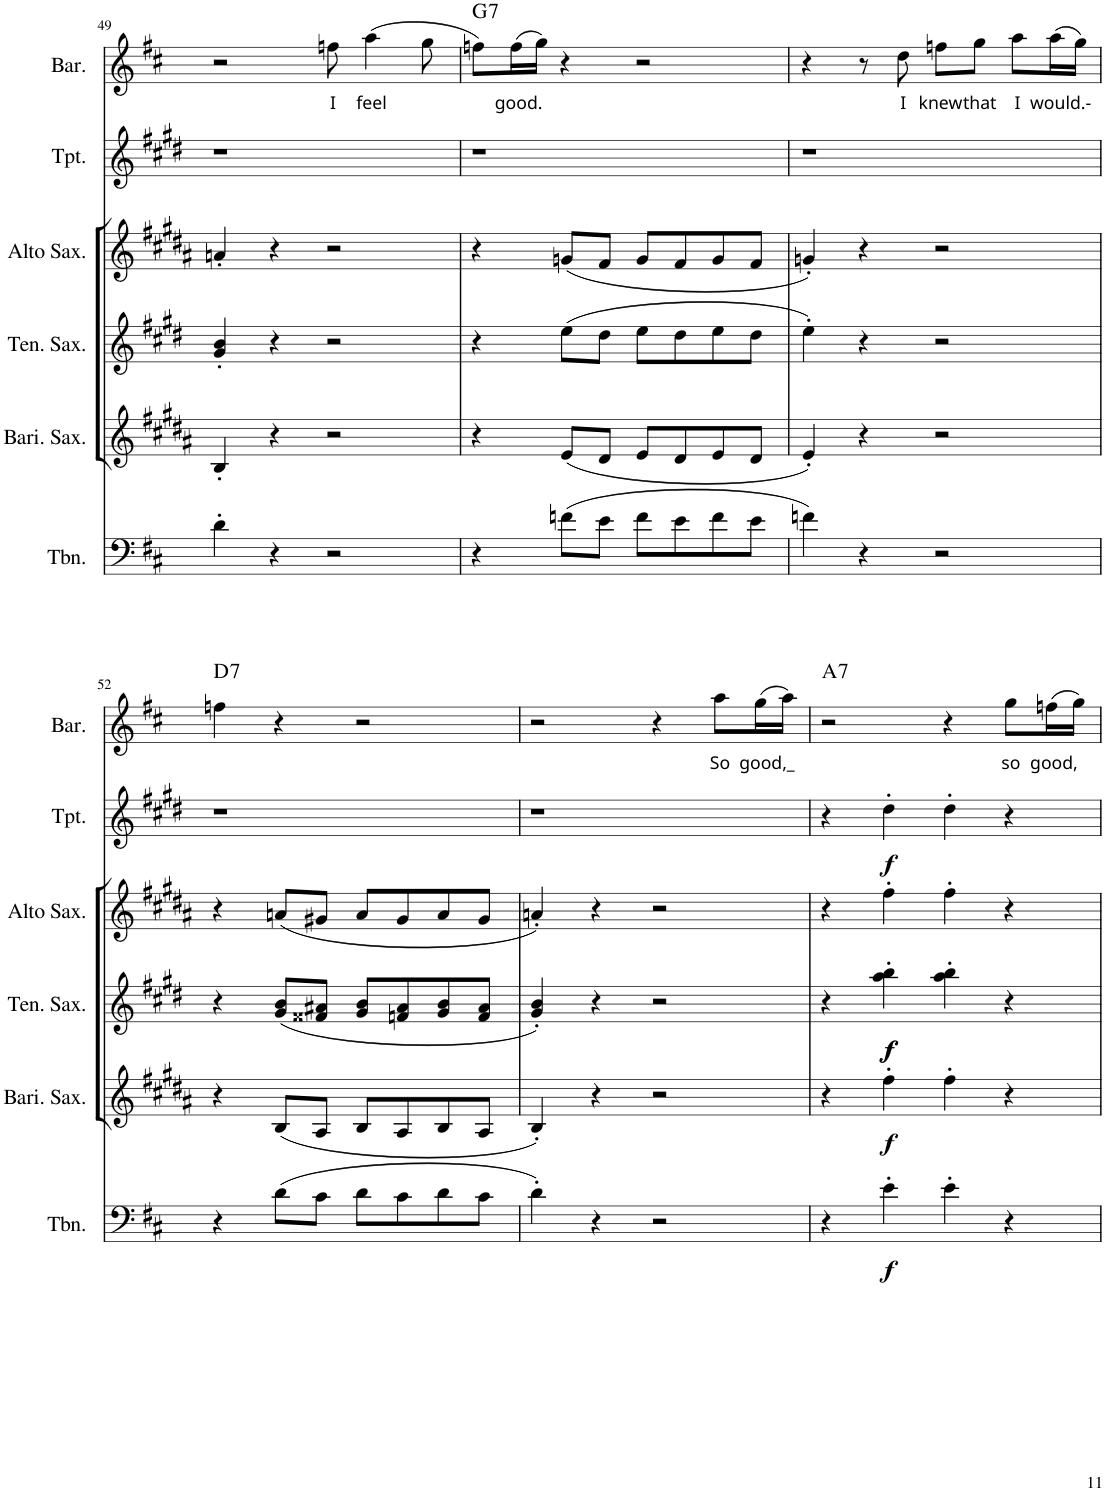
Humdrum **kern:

**kern	**dynam	**kern	**dynam	**kern	**dynam	**kern	**kern	**dynam	**kern	**text	**harte
*part6	*part6	*part5	*part5	*part4	*part4	*part3	*part2	*part2	*part1	*part1	*part1
*staff6	*staff6	*staff5	*staff5	*staff4	*staff4	*staff3	*staff2	*staff2	*staff1	*staff1	*
*I"Trombone	*	*I"Baritone Saxophone	*	*I"Tenor Saxophone	*	*I"Alto Saxophone	*I"Trumpet in Bb	*	*I"Baritone	*	*
*I'Tbn.	*	*I'Bari. Sax.	*	*I'Ten. Sax.	*	*I'Alto Sax.	*I'Tpt.	*	*I'Bar.	*	*
!!LO:PB:g=z
*clefF4	*	*clefG2	*	*clefG2	*	*clefG2	*clefG2	*	*clefG2	*	*
*	*	*Trd12c21	*	*Trd8c14	*	*Trd5c9	*Trd1c2	*	*	*	*
*k[f#c#]	*	*k[f#c#g#d#a#]	*	*k[f#c#g#d#]	*	*k[f#c#g#d#a#]	*k[f#c#g#d#]	*	*k[f#c#]	*	*
*D:	*	*B:	*	*E:	*	*B:	*E:	*	*D:	*	*
*M4/4	*	*M4/4	*	*M4/4	*	*M4/4	*M4/4	*	*M4/4	*	*
=49	=49	=49	=49	=49	=49	=49	=49	=49	=49	=49	=49
4d'\	.	4B'/	.	4g#/' 4b/'	.	4an'/	1r	.	2r	.	.
4r	.	4r	.	4r	.	4r	.	.	.	.	.
!	!	!	!	!	!	!	!	!	!	!LO:LY:b	!
2r	.	2r	.	2r	.	2r	.	.	8ffn\	I	.
!	!	!	!	!	!	!	!	!	!	!LO:LY:b	!
.	.	.	.	.	.	.	.	.	(4aa\	feel	.
.	.	.	.	.	.	.	.	.	8gg\	.	.
=50	=50	=50	=50	=50	=50	=50	=50	=50	=50	=50	=50
!	!	!	!	!	!	!	!	!	!	!	!LO:H:kt=7
4r	.	4r	.	4r	.	4r	1r	.	8ffn\L)	.	G:7
!	!	!	!	!	!	!	!	!	!	!LO:LY:b	!
.	.	.	.	.	.	.	.	.	(16ff\L	good.	.
.	.	.	.	.	.	.	.	.	16gg\JJ)	.	.
(8fn\L	.	(8e/L	.	(8ee\L	.	(8gn/L	.	.	4r	.	.
8e\J	.	8d#/J	.	8dd#\J	.	8f#/J	.	.	.	.	.
8f\L	.	8e/L	.	8ee\L	.	8g/L	.	.	2r	.	.
8e\	.	8d#/	.	8dd#\	.	8f#/	.	.	.	.	.
8f\	.	8e/	.	8ee\	.	8g/	.	.	.	.	.
8e\J	.	8d#/J	.	8dd#\J	.	8f#/J	.	.	.	.	.
=51	=51	=51	=51	=51	=51	=51	=51	=51	=51	=51	=51
4fn\)	.	4e'/)	.	4ee'\)	.	4gn'/)	1r	.	4r	.	.
4r	.	4r	.	4r	.	4r	.	.	8r	.	.
!	!	!	!	!	!	!	!	!	!	!LO:LY:b	!
.	.	.	.	.	.	.	.	.	8dd\	I	.
!	!	!	!	!	!	!	!	!	!	!LO:LY:b	!
2r	.	2r	.	2r	.	2r	.	.	8ffn\L	knew	.
!	!	!	!	!	!	!	!	!	!	!LO:LY:b	!
.	.	.	.	.	.	.	.	.	8gg\J	that	.
!	!	!	!	!	!	!	!	!	!	!LO:LY:b	!
.	.	.	.	.	.	.	.	.	8aa\L	I	.
!	!	!	!	!	!	!	!	!	!	!LO:LY:b	!
.	.	.	.	.	.	.	.	.	(16aa\L	would.-	.
.	.	.	.	.	.	.	.	.	16gg\JJ)	.	.
!!LO:LB:g=z
=52	=52	=52	=52	=52	=52	=52	=52	=52	=52	=52	=52
!	!	!	!	!	!	!	!	!	!	!	!LO:H:kt=7
4r	.	4r	.	4r	.	4r	1r	.	4ffn\	.	D:7
(8d\L	.	(8B/L	.	(8g#/ 8b/L	.	(8an/L	.	.	4r	.	.
8c#\J	.	8A#/J	.	8f##X/ 8a#X/J	.	8g#X/J	.	.	.	.	.
8d\L	.	8B/L	.	8g#/ 8b/L	.	8a/L	.	.	2r	.	.
8c#\	.	8A#/	.	8fn/ 8a#/	.	8g#/	.	.	.	.	.
8d\	.	8B/	.	8g#/ 8b/	.	8a/	.	.	.	.	.
8c#\J	.	8A#/J	.	8f/ 8a#/J	.	8g#/J	.	.	.	.	.
=53	=53	=53	=53	=53	=53	=53	=53	=53	=53	=53	=53
4d'\)	.	4B'/)	.	4g#/' 4b/')	.	4an'/)	1r	.	2r	.	.
4r	.	4r	.	4r	.	4r	.	.	.	.	.
2r	.	2r	.	2r	.	2r	.	.	4r	.	.
!	!	!	!	!	!	!	!	!	!	!LO:LY:b	!
.	.	.	.	.	.	.	.	.	8aa\L	So	.
!	!	!	!	!	!	!	!	!	!	!LO:LY:b	!
.	.	.	.	.	.	.	.	.	(16gg\L	good,_	.
.	.	.	.	.	.	.	.	.	16aa\JJ)	.	.
=54	=54	=54	=54	=54	=54	=54	=54	=54	=54	=54	=54
!	!	!	!	!	!	!	!	!	!	!	!LO:H:kt=7
4r	.	4r	.	4r	.	4r	4r	.	2r	.	A:7
!	!LO:DY:b	!	!LO:DY:b	!	!LO:DY:b	!	!	!	!	!	!
!	!	!	!	!	!LO:DY:n=1:b	!	!	!LO:DY:b	!	!	!
4e'\	f	4ff#'\	f	4aa\' 4bb\'	f f	4ff#'\	4dd#'\	f	.	.	.
4e'\	.	4ff#'\	.	4aa\' 4bb\'	.	4ff#'\	4dd#'\	.	4r	.	.
!	!	!	!	!	!	!	!	!	!	!LO:LY:b	!
4r	.	4r	.	4r	.	4r	4r	.	8gg\L	so	.
!	!	!	!	!	!	!	!	!	!	!LO:LY:b	!
.	.	.	.	.	.	.	.	.	(16ffn\L	good,	.
.	.	.	.	.	.	.	.	.	16gg\JJ)	.	.
=	=	=	=	=	=	=	=	=	=	=	=
*-	*-	*-	*-	*-	*-	*-	*-	*-	*-	*-	*-
